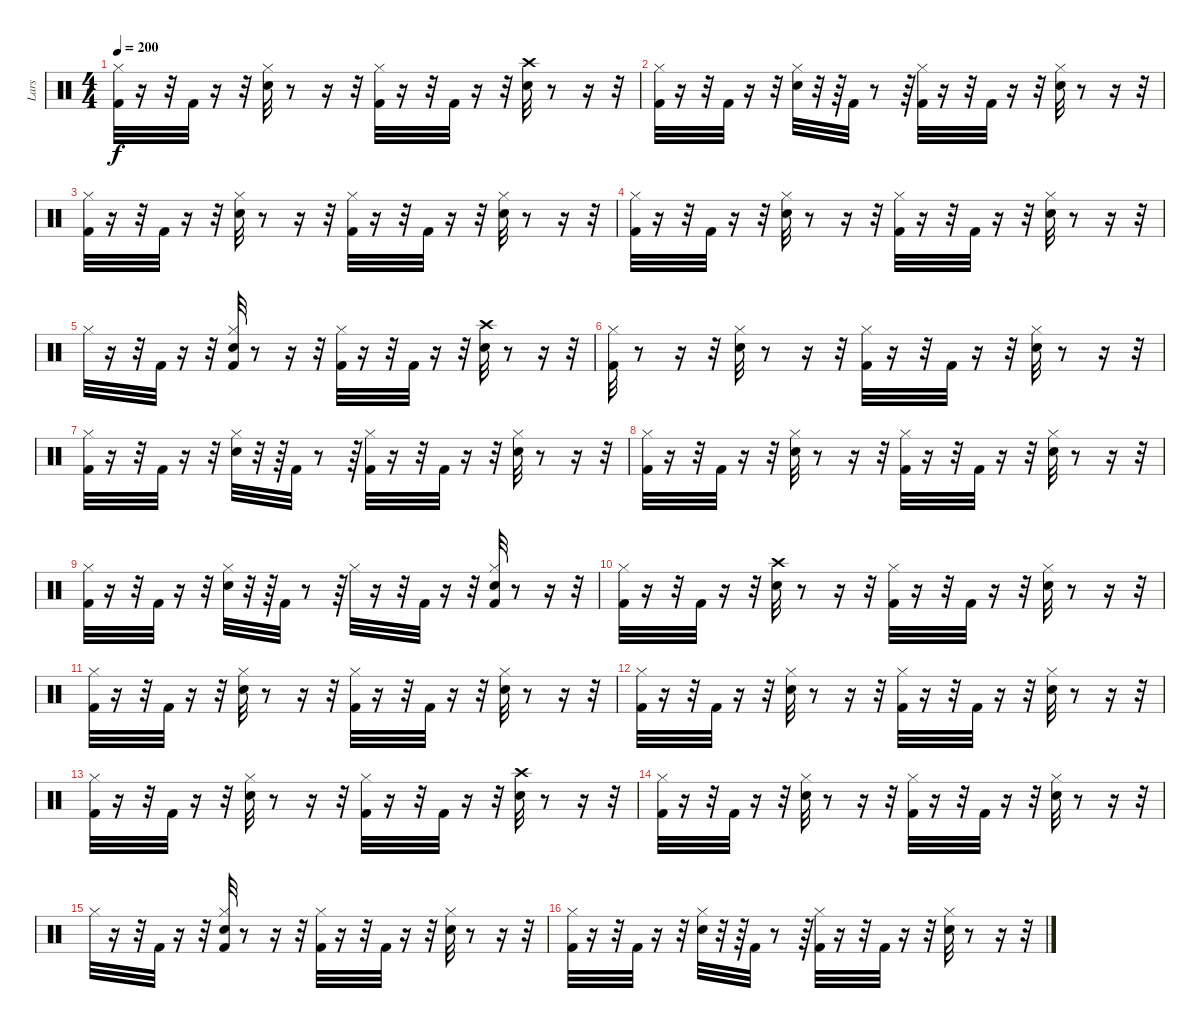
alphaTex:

\track ("Lars" "Lars") {instrument percussion}
\staff {score}
\articulation defaults
\ts (4 4)
\tempo 200
\clef neutral
\ks c
("Kick (hit) 2" "Hi-Hat (closed)").32{dy f} r.16 r.32 "Kick (hit) 2".32 r.16 r.32 ("Snare (hit) 2" "Hi-Hat (closed)").32 r.8 r.16 r.32 ("Kick (hit) 2" "Hi-Hat (closed)").32 r.16 r.32 "Kick (hit) 2".32 r.16 r.32 ("Crash high (hit)" "Snare (hit) 2").32 r.8 r.16 r.32 |
("Kick (hit) 2" "Hi-Hat (closed)").32 r.16 r.32 "Kick (hit) 2".32 r.16 r.32 ("Snare (hit) 2" "Hi-Hat (closed)").32 r.32 r.64 "Kick (hit) 2".32 r.8 r.64 ("Kick (hit) 2" "Hi-Hat (closed)").32 r.16 r.32 "Kick (hit) 2".32 r.16 r.32 ("Snare (hit) 2" "Hi-Hat (closed)").32 r.8 r.16 r.32 |
("Kick (hit) 2" "Hi-Hat (closed)").32 r.16 r.32 "Kick (hit) 2".32 r.16 r.32 ("Snare (hit) 2" "Hi-Hat (closed)").32 r.8 r.16 r.32 ("Kick (hit) 2" "Hi-Hat (closed)").32 r.16 r.32 "Kick (hit) 2".32 r.16 r.32 ("Snare (hit) 2" "Hi-Hat (closed)").32 r.8 r.16 r.32 |
("Kick (hit) 2" "Hi-Hat (closed)").32 r.16 r.32 "Kick (hit) 2".32 r.16 r.32 ("Snare (hit) 2" "Hi-Hat (closed)").32 r.8 r.16 r.32 ("Kick (hit) 2" "Hi-Hat (closed)").32 r.16 r.32 "Kick (hit) 2".32 r.16 r.32 ("Snare (hit) 2" "Hi-Hat (closed)").32 r.8 r.16 r.32 |
"Hi-Hat (closed)".32 r.16 r.32 "Kick (hit) 2".32 r.16 r.32 ("Kick (hit) 2" "Snare (hit) 2" "Hi-Hat (closed)").32 r.8 r.16 r.32 ("Kick (hit) 2" "Hi-Hat (closed)").32 r.16 r.32 "Kick (hit) 2".32 r.16 r.32 ("Crash high (hit)" "Snare (hit) 2").32 r.8 r.16 r.32 |
("Kick (hit) 2" "Hi-Hat (closed)").32 r.8 r.16 r.32 ("Snare (hit) 2" "Hi-Hat (closed)").32 r.8 r.16 r.32 ("Kick (hit) 2" "Hi-Hat (closed)").32 r.16 r.32 "Kick (hit) 2".32 r.16 r.32 ("Hi-Hat (closed)" "Snare (hit) 2").32 r.8 r.16 r.32 |
("Kick (hit) 2" "Hi-Hat (closed)").32 r.16 r.32 "Kick (hit) 2".32 r.16 r.32 ("Snare (hit) 2" "Hi-Hat (closed)").32 r.32 r.64 "Kick (hit) 2".32 r.8 r.64 ("Kick (hit) 2" "Hi-Hat (closed)").32 r.16 r.32 "Kick (hit) 2".32 r.16 r.32 ("Snare (hit) 2" "Hi-Hat (closed)").32 r.8 r.16 r.32 |
("Kick (hit) 2" "Hi-Hat (closed)").32 r.16 r.32 "Kick (hit) 2".32 r.16 r.32 ("Snare (hit) 2" "Hi-Hat (closed)").32 r.8 r.16 r.32 ("Kick (hit) 2" "Hi-Hat (closed)").32 r.16 r.32 "Kick (hit) 2".32 r.16 r.32 ("Hi-Hat (closed)" "Snare (hit) 2").32 r.8 r.16 r.32 |
("Kick (hit) 2" "Hi-Hat (closed)").32 r.16 r.32 "Kick (hit) 2".32 r.16 r.32 ("Snare (hit) 2" "Hi-Hat (closed)").32 r.32 r.64 "Kick (hit) 2".32 r.8 r.64 "Hi-Hat (closed)".32 r.16 r.32 "Kick (hit) 2".32 r.16 r.32 ("Kick (hit) 2" "Snare (hit) 2" "Hi-Hat (closed)").32 r.8 r.16 r.32 |
("Kick (hit) 2" "Hi-Hat (closed)").32 r.16 r.32 "Kick (hit) 2".32 r.16 r.32 ("Crash high (hit)" "Snare (hit) 2").32 r.8 r.16 r.32 ("Kick (hit) 2" "Hi-Hat (closed)").32 r.16 r.32 "Kick (hit) 2".32 r.16 r.32 ("Snare (hit) 2" "Hi-Hat (closed)").32 r.8 r.16 r.32 |
("Kick (hit) 2" "Hi-Hat (closed)").32 r.16 r.32 "Kick (hit) 2".32 r.16 r.32 ("Snare (hit) 2" "Hi-Hat (closed)").32 r.8 r.16 r.32 ("Kick (hit) 2" "Hi-Hat (closed)").32 r.16 r.32 "Kick (hit) 2".32 r.16 r.32 ("Snare (hit) 2" "Hi-Hat (closed)").32 r.8 r.16 r.32 |
("Kick (hit) 2" "Hi-Hat (closed)").32 r.16 r.32 "Kick (hit) 2".32 r.16 r.32 ("Snare (hit) 2" "Hi-Hat (closed)").32 r.8 r.16 r.32 ("Kick (hit) 2" "Hi-Hat (closed)").32 r.16 r.32 "Kick (hit) 2".32 r.16 r.32 ("Snare (hit) 2" "Hi-Hat (closed)").32 r.8 r.16 r.32 |
("Kick (hit) 2" "Hi-Hat (closed)").32 r.16 r.32 "Kick (hit) 2".32 r.16 r.32 ("Snare (hit) 2" "Hi-Hat (closed)").32 r.8 r.16 r.32 ("Kick (hit) 2" "Hi-Hat (closed)").32 r.16 r.32 "Kick (hit) 2".32 r.16 r.32 ("Crash high (hit)" "Snare (hit) 2").32 r.8 r.16 r.32 |
("Kick (hit) 2" "Hi-Hat (closed)").32 r.16 r.32 "Kick (hit) 2".32 r.16 r.32 ("Snare (hit) 2" "Hi-Hat (closed)").32 r.8 r.16 r.32 ("Kick (hit) 2" "Hi-Hat (closed)").32 r.16 r.32 "Kick (hit) 2".32 r.16 r.32 ("Snare (hit) 2" "Hi-Hat (closed)").32 r.8 r.16 r.32 |
"Hi-Hat (closed)".32 r.16 r.32 "Kick (hit) 2".32 r.16 r.32 ("Kick (hit) 2" "Snare (hit) 2" "Hi-Hat (closed)").32 r.8 r.16 r.32 ("Kick (hit) 2" "Hi-Hat (closed)").32 r.16 r.32 "Kick (hit) 2".32 r.16 r.32 ("Hi-Hat (closed)" "Snare (hit) 2").32 r.8 r.16 r.32 |
("Kick (hit) 2" "Hi-Hat (closed)").32 r.16 r.32 "Kick (hit) 2".32 r.16 r.32 ("Snare (hit) 2" "Hi-Hat (closed)").32 r.32 r.64 "Kick (hit) 2".32 r.8 r.64 ("Kick (hit) 2" "Hi-Hat (closed)").32 r.16 r.32 "Kick (hit) 2".32 r.16 r.32 ("Snare (hit) 2" "Hi-Hat (closed)").32 r.8 r.16 r.32
